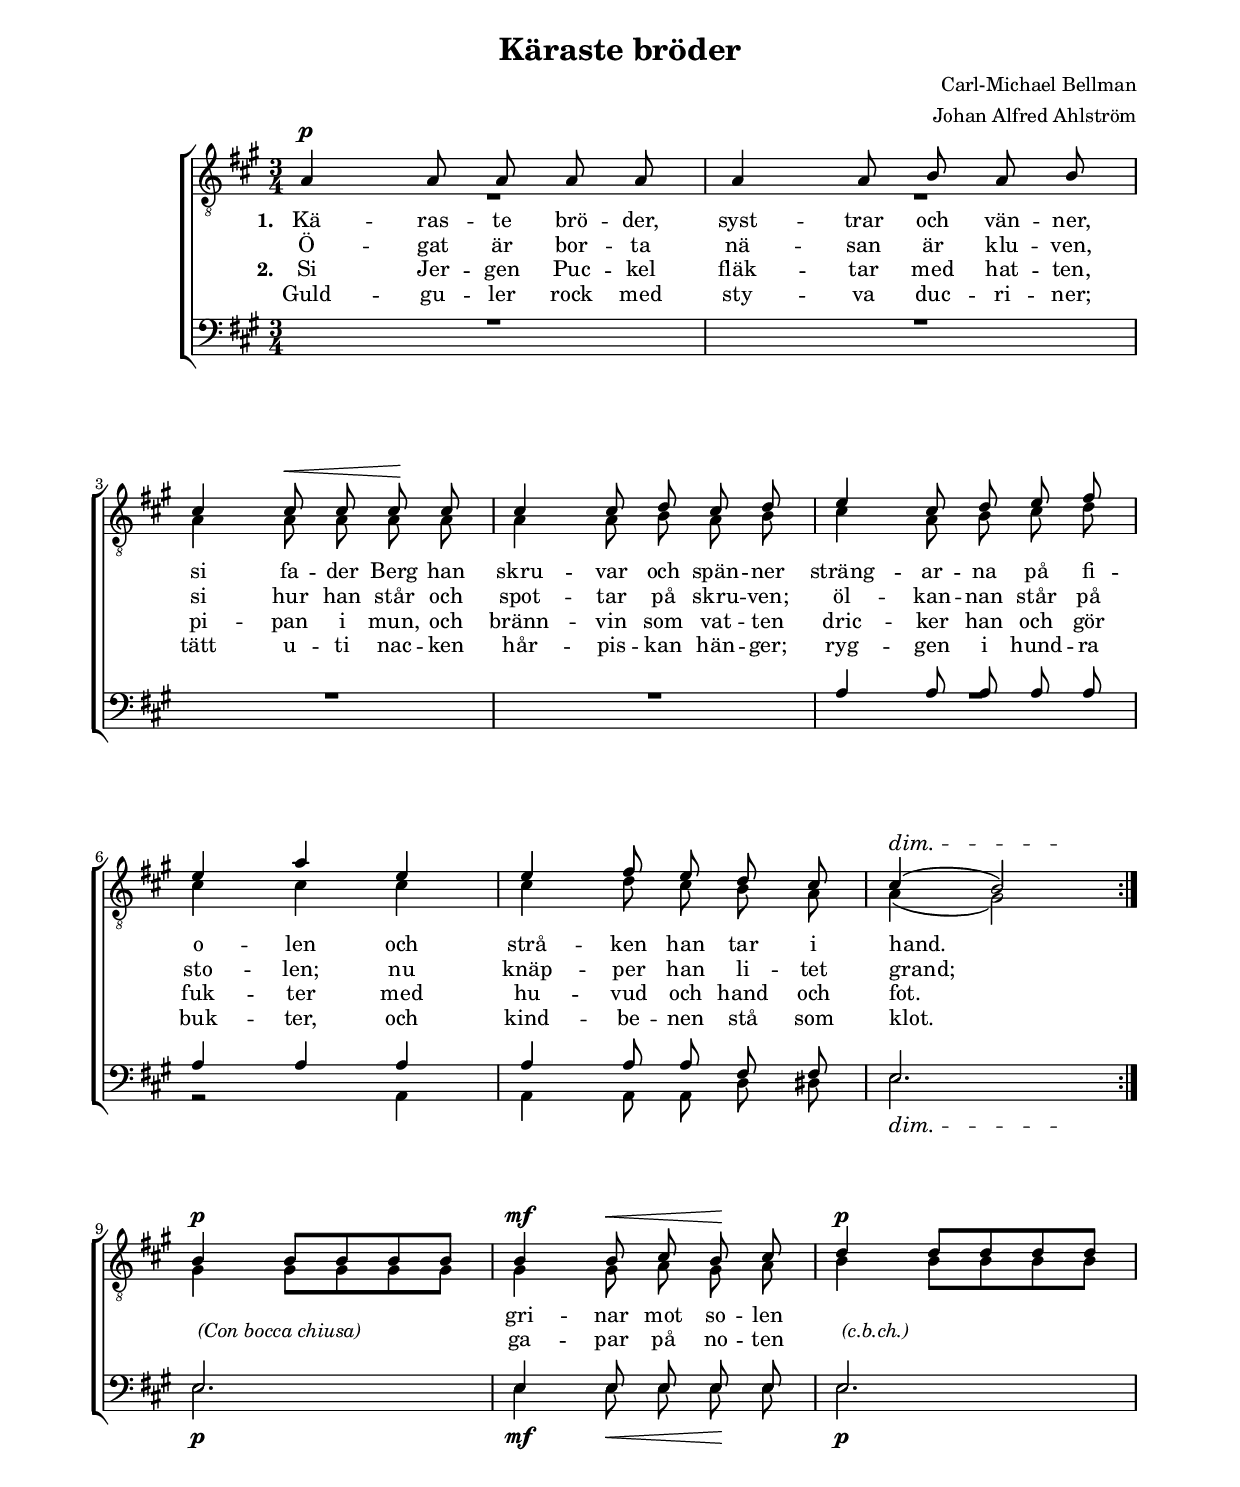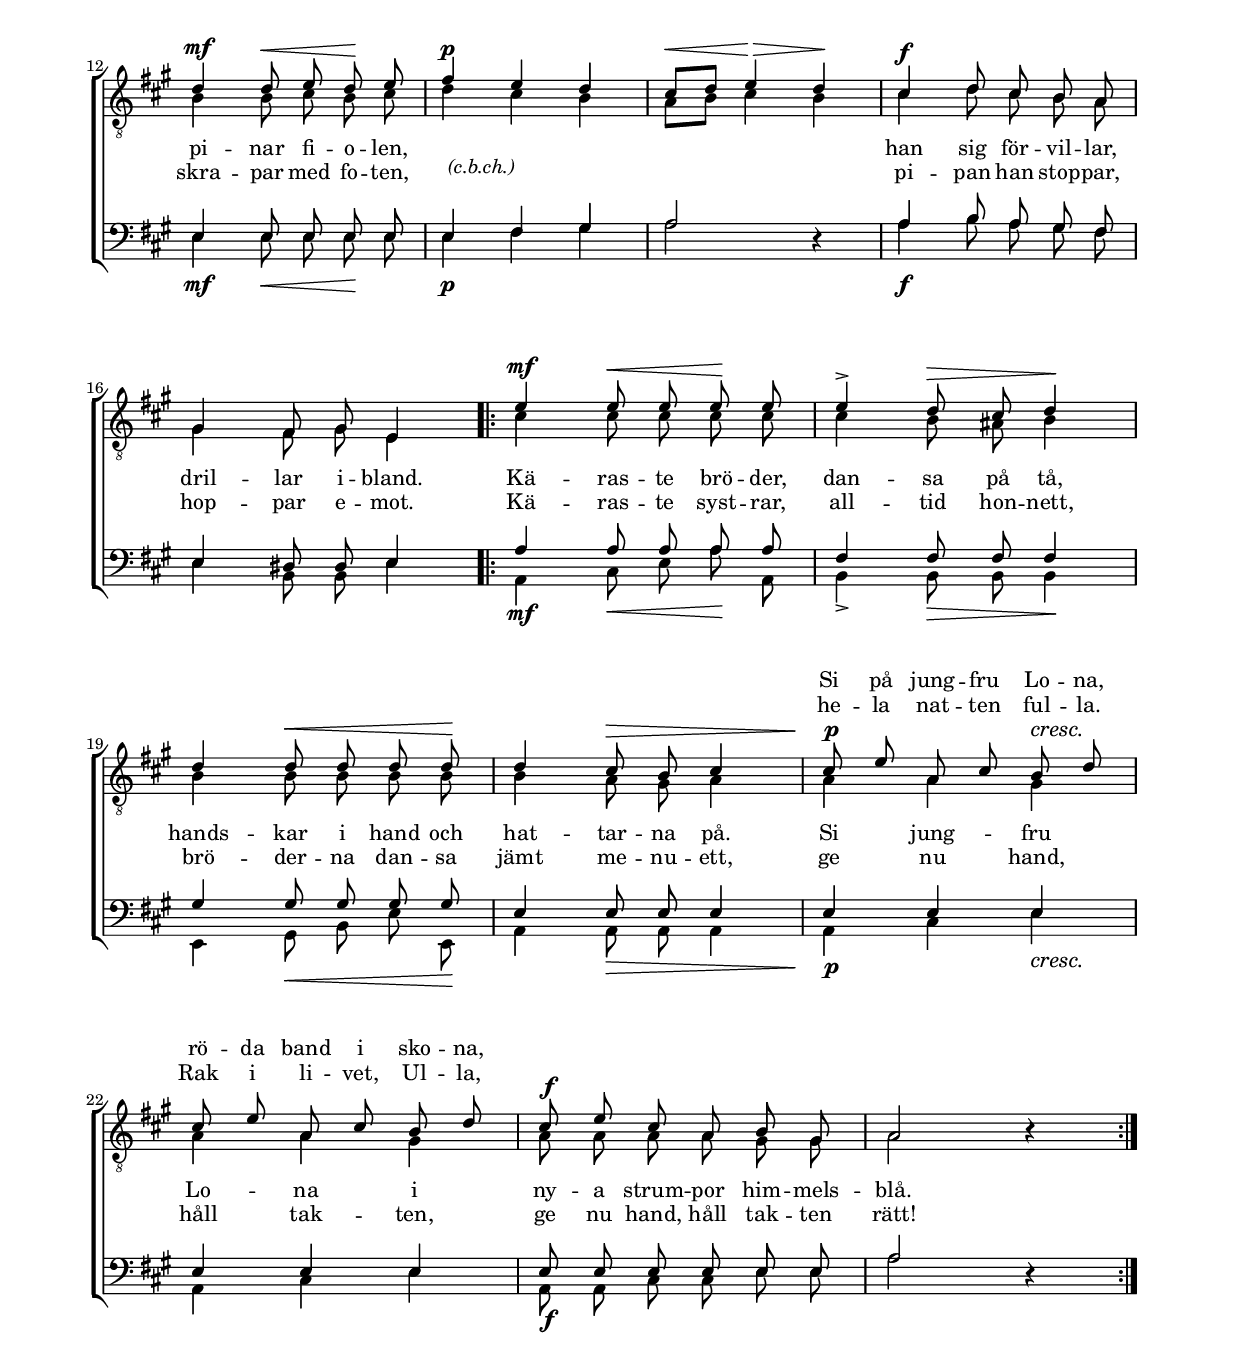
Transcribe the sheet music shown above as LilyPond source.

% LilyBin
\version "2.18.2"

\header {
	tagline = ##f
}

\paper {
	line-width = 175
	top-margin = 25
	bottom-margin = 30
	system-system-spacing.padding = #6
	print-all-headers = ##t
	print-page-number = ##f
%	ragged-last = ##t
}

#(set-global-staff-size 17)

global = {
	\key a \major
	\time 3/4
}

\include "../../Include/midiVolume.ly"

%KÄRASTE BRÖDER

systemUp = \relative c' {
	\override Voice.Rest #'staff-position = #0
	\override DynamicLineSpanner.staff-padding = #3
	\autoBeamOff

	s2.\p |
	s2. | \break
	s4 s4\< s4\! |
	s2. |

	s2. | \break
	s2. |
	s2. |
	s2\dim s4\!

	\bar ":|."  \break

	s2.\p |
	s4\mf s4\< s4\! |
	s2.\p | \break
	s4\mf s4\< s4\! |

	s2.\p |
	s4\< s4\> s4\! |
	s2.\f | \break
	s2. |

	\bar ".|:"

	s4\mf s4\< s4\! |
	s4 s4\> s4\! | \break
	s4 s4.\< s8\! |
	s4 s4\> s4 |

	s2\p s8\cresc s8\! | \break
	s2. |
	s2.\f |
	s2.

	\bar ":|."
}

systemDown = \relative c' {
	\override Voice.Rest #'staff-position = #0
	\override DynamicLineSpanner.staff-padding = #3
	\autoBeamOff

	s2. |
	s2. |
	s2. |
	s2. |

	s2. |
	s2. |
	s2. |
	s2\dim s4\!

	\bar ":|."

	s2.\p |
	s4\mf s4\< s4\! |
	s2.\p |
	s4\mf s4\< s4\! |

	s2.\p |
	s4 s4 s4 |
	s2.\f |
	s2. |

	\bar ".|:"

	s4\mf s4\< s4\! |
	s4 s4\> s4\! |
	s4 s4.\< s8\! |
	s4 s4\> s4 |

	s2\p s8\cresc s8\! |
	s2. |
	s2.\f |
	s2.

	\bar ":|."
}

tOne = \relative c' {
	\override Voice.Rest #'staff-position = #0
	\override DynamicLineSpanner.staff-padding = #3
	\autoBeamOff

	a4 a8 a8 a8 a8 |
	a4 a8 b8 a8 b8 |
	cis4 cis8 cis8 cis8 cis8 |
	cis4 cis8 d8 cis8 d8 |

	e4 cis8 d8 e8 fis8 |
	e4 a4 e4 |
	e4 fis8 e8 d8 cis8 |
	cis4( b2)

	\bar ":|."

	b4_\markup { \null \lower #6 \italic {(Con bocca chiusa)}} b8[ b8 b8 b8] |
	b4 b8 cis8 b8 cis8 |
	d4_\markup { \null \lower #6 \italic {(c.b.ch.)}} d8[ d8 d8 d8] |
	d4 d8 e8 d8 e8 |

	fis4_\markup { \null \lower #6 \italic {(c.b.ch.)}} e4 d4 |
	cis8[ d8] e4 d4 |
	cis4 d8 cis8 b8 a8 |
	gis4 fis8 gis8 e4 |

	\bar ".|:"

	e'4 e8 e8 e8 e8 |
	e4^> d8 cis8 d4 |
	d4 d8 d8 d8 d8 |
	d4 cis8 b8 cis4 |

	cis8 e8 a,8 cis8 b8 d8 |
	cis8 e8 a,8 cis8 b8 d8 |
	cis8 e8 cis8 a8 b8 gis8 |
	a2 r4

	\bar ":|."
}

tTwo = \relative c' {
%	\override Voice.Rest #'staff-position = #0
	\override DynamicLineSpanner.staff-padding = #3
	\autoBeamOff

	R2. |
	R2. |
	a4 a8 a8 a8 a8 |
	a4 a8 b8 a8 b8 |

	cis4 a8 b8 cis8 d8 |
	cis4 cis4 cis4 |
	cis4 d8 cis8 b8 a8 |
	a4( gis2)

	\bar ":|."

	gis4 gis8[ gis8 gis8 gis8] |
	gis4 gis8 a8 gis8 a8 |
	b4 b8[ b8 b8 b8] |
	b4 b8 cis8 b8 cis8 |

	d4 cis4 b4 |
	a8[ b8] cis4 b4 |
	cis4 d8 cis8 b8 a8 |
	gis4 fis8 gis8 e4 |

	\bar ".|:"

	cis'4 cis8 cis8 cis8 cis8 |
	cis4 b8 ais8 b4 |
	b4 b8 b8 b8 b8 |
	b4 a8 gis8 a4 |

	a4 a4 gis4 |
	a4 a4 gis4 |
	a8 a8 a8 a8 gis8 gis8 |
	a2 s4

	\bar ":|."
}

bOne = \relative c' {
	\override Voice.MultiMeasureRest #'staff-position = #2
	\override Voice.Rest #'staff-position = #0
	\override DynamicLineSpanner.staff-padding = #3
	\autoBeamOff

	R2. |
	R2. |
	R2. |
	R2. |

	a4 a8 a8 a8 a8 |
	a4 a4 a4 |
	a4 a8 a8 fis8 fis8 |
	e2.

	\bar ":|."

	e2. |
	e4 e8 e8 e8 e8 |
	e2. |
	e4 e8 e8 e8 e8 |

	e4 fis4 gis4 |
	a2 r4 |
	a4 b8 a8 gis8 fis8 |
	e4 dis8 dis8 e4 |

	\bar ".|:"

	a4 a8 a8 a8 a8 |
	fis4 fis8 fis8 fis4 |
	gis4 gis8 gis8 gis8 gis8 |
	e4 e8 e8 e4 |

	e4 e4 e4 |
	e4 e4 e4 |
	e8 e8 e8 e8 e8 e8 |
	a2 r4

	\bar ":|."
}

bTwo = \relative c {
	\override Voice.MultiMeasureRest #'staff-position = #2
%	\override Voice.Rest #'staff-position = #0
	\override DynamicLineSpanner.staff-padding = #3
	\autoBeamOff

	s2. |
	s2. |
	s2. |
	s2. |

	R2. |
	r2 a4 |
	a4 a8 a8 d8 dis8 |
	e2.

	\bar ":|."

	e2. |
	e4 e8 e8 e8 e8 |
	e2. |
	e4 e8 e8 e8 e8 |

	e4 fis4 gis4 |
	a2 s4 |
	a4 b8 a8 gis8 fis8 |
	e4 b8 b8 e4 |

	\bar ".|:"

	a,4 cis8 e8 a8 a,8 |
	b4_> b8 b8 b4 |
	e,4 gis8 b8 e8 e,8 |
	a4 a8 a8 a4 |

	a4 cis4 e4 |
	a,4 cis4 e4 |
	a,8 a8 cis8 cis8 e8 e8 |
	a2 s4

	\bar ":|."
}

tOneLyricOneOne = \lyricmode {
	\override LyricText.self-alignment-X = #CENTER
	\set stanza = #"1."

	Kä -- ras -- te brö -- der, syst -- trar och vän -- ner,
	si fa -- der Berg han skru -- var och spän -- ner
	sträng -- ar -- na på fi -- o -- len
	och strå -- ken han tar i hand.
}

tOneLyricOneTwo = \lyricmode {
	\override LyricText.self-alignment-X = #CENTER
	Ö -- gat är bor -- ta nä -- san är klu -- ven,
	si hur han står och spot -- tar på skru -- ven;
	öl -- kan -- nan står på sto -- len;
	nu knäp -- per han li -- tet grand;
}

tOneLyricTwoOne = \lyricmode {
  \set stanza = #"2."
	Si Jer -- gen Puc -- kel fläk -- tar med hat -- ten,
	pi -- pan i mun, och bränn -- vin som vat -- ten
	dric -- ker han och gör fuk -- ter
	med hu -- vud och hand och fot.
}

tOneLyricTwoTwo = \lyricmode {
%  \set stanza = #"2."
	Guld -- gu -- ler rock med sty -- va duc -- ri -- ner;
	tätt u -- ti nac -- ken hår -- pis -- kan hän -- ger;
	ryg -- gen i hund -- ra buk -- ter,
	och kind -- be -- nen stå som klot.
}

tOneLyricOne = \lyricmode {
	\repeat unfold 34 { \skip 1 }
	\repeat unfold 29 { \skip 1 }
	\repeat unfold 18 { \skip 1 }

	Si på jung -- fru Lo -- na,
	rö -- da band i sko -- na,
}
tOneLyricTwo = \lyricmode {
	\repeat unfold 34 { \skip 1 }
	\repeat unfold 29 { \skip 1 }
	\repeat unfold 18 { \skip 1 }

	he -- la nat -- ten ful -- la.
	Rak i li -- vet, Ul -- la,
}

tTwoLyricOne = \lyricmode {
	\repeat unfold 24 { \skip 1 }
	\repeat unfold 2 { \skip 1 }

	gri -- nar mot so -- len

	\repeat unfold 2 { \skip 1 }

	pi -- nar fi -- o -- len,

	\repeat unfold 6 { \skip 1 }

	han sig för -- vil -- lar, dril -- lar i -- bland.

	Kä -- ras -- te brö -- der, dan -- sa på tå,
	hands -- kar i hand och hat -- tar -- na på.
	Si jung -- fru Lo -- na i
	ny -- a strum -- por him -- mels -- blå.
}

tTwoLyricTwo = \lyricmode {
	\repeat unfold 24 { \skip 1 }
	\repeat unfold 2 { \skip 1 }

	ga -- par på no -- ten

	\repeat unfold 2 { \skip 1 }

	skra -- par med fo -- ten,

	\repeat unfold 6 { \skip 1 }

	pi -- pan han stop -- par, hop -- par e -- mot.

	Kä -- ras -- te syst -- rar, all -- tid hon -- nett,
	brö -- der -- na dan -- sa jämt me -- nu -- ett,
	ge nu hand, håll tak -- ten,
	ge nu hand, håll tak -- ten rätt!
}


%KÄRASTE BRÖDER

\score { % centered <<

	\header {
		title = "Käraste bröder"
		composer = "Carl-Michael Bellman"
		arranger = "Johan Alfred Ahlström"
	}

	\new ChoirStaff <<
		\new Staff = "tenor" <<
			\global
			\clef "treble_8"
			\new Voice = "system" <<
				\dynamicUp
				\systemUp
			>>
			\new Voice = "tOne" <<
				\voiceOne
				\tOne
			>>
			\new Voice = "tTwo" <<
				\voiceTwo
				\tTwo
			>>
		>>
		\new Lyrics {
			\lyricsto "tOne"
			\tOneLyricOneOne
		}
		\new Lyrics {
			\lyricsto "tOne"
			\tOneLyricOneTwo
		}
		\new Lyrics {
			\lyricsto "tOne"
			\tOneLyricTwoOne
		}
		\new Lyrics {
			\lyricsto "tOne"
			\tOneLyricTwoTwo
		}
		\new Lyrics \with {alignAboveContext = "tenor"} {
			\lyricsto "tOne"
			\tOneLyricOne
		}
		\new Lyrics \with {alignAboveContext = "tenor"} {
			\lyricsto "tOne"
			\tOneLyricTwo
		}
		\new Lyrics {
			\lyricsto "tTwo"
			\tTwoLyricOne
		}
		\new Lyrics {
			\lyricsto "tTwo"
			\tTwoLyricTwo
		}
		\new Staff = "staff" <<
			\global
			\clef "bass"
			\new Voice = "system" <<
				\systemDown
			>>
			\new Voice = "bOne" <<
				\voiceOne
				\bOne
			>>
			\new Voice = "bTwo" <<
				\voiceTwo
				\bTwo
			>>
		>>
	>>
	}
	\layout {
		\context {
			\Score
			\override SpacingSpanner.base-shortest-duration = #(ly:make-moment 1/2)
		}
		\context {
			\Lyrics
			\override VerticalAxisGroup.nonstaff-relatedstaff-spacing.padding = #1.5
			\override VerticalAxisGroup.nonstaff-unrelatedstaff-spacing.padding = #1.5
		}
}  % End score
